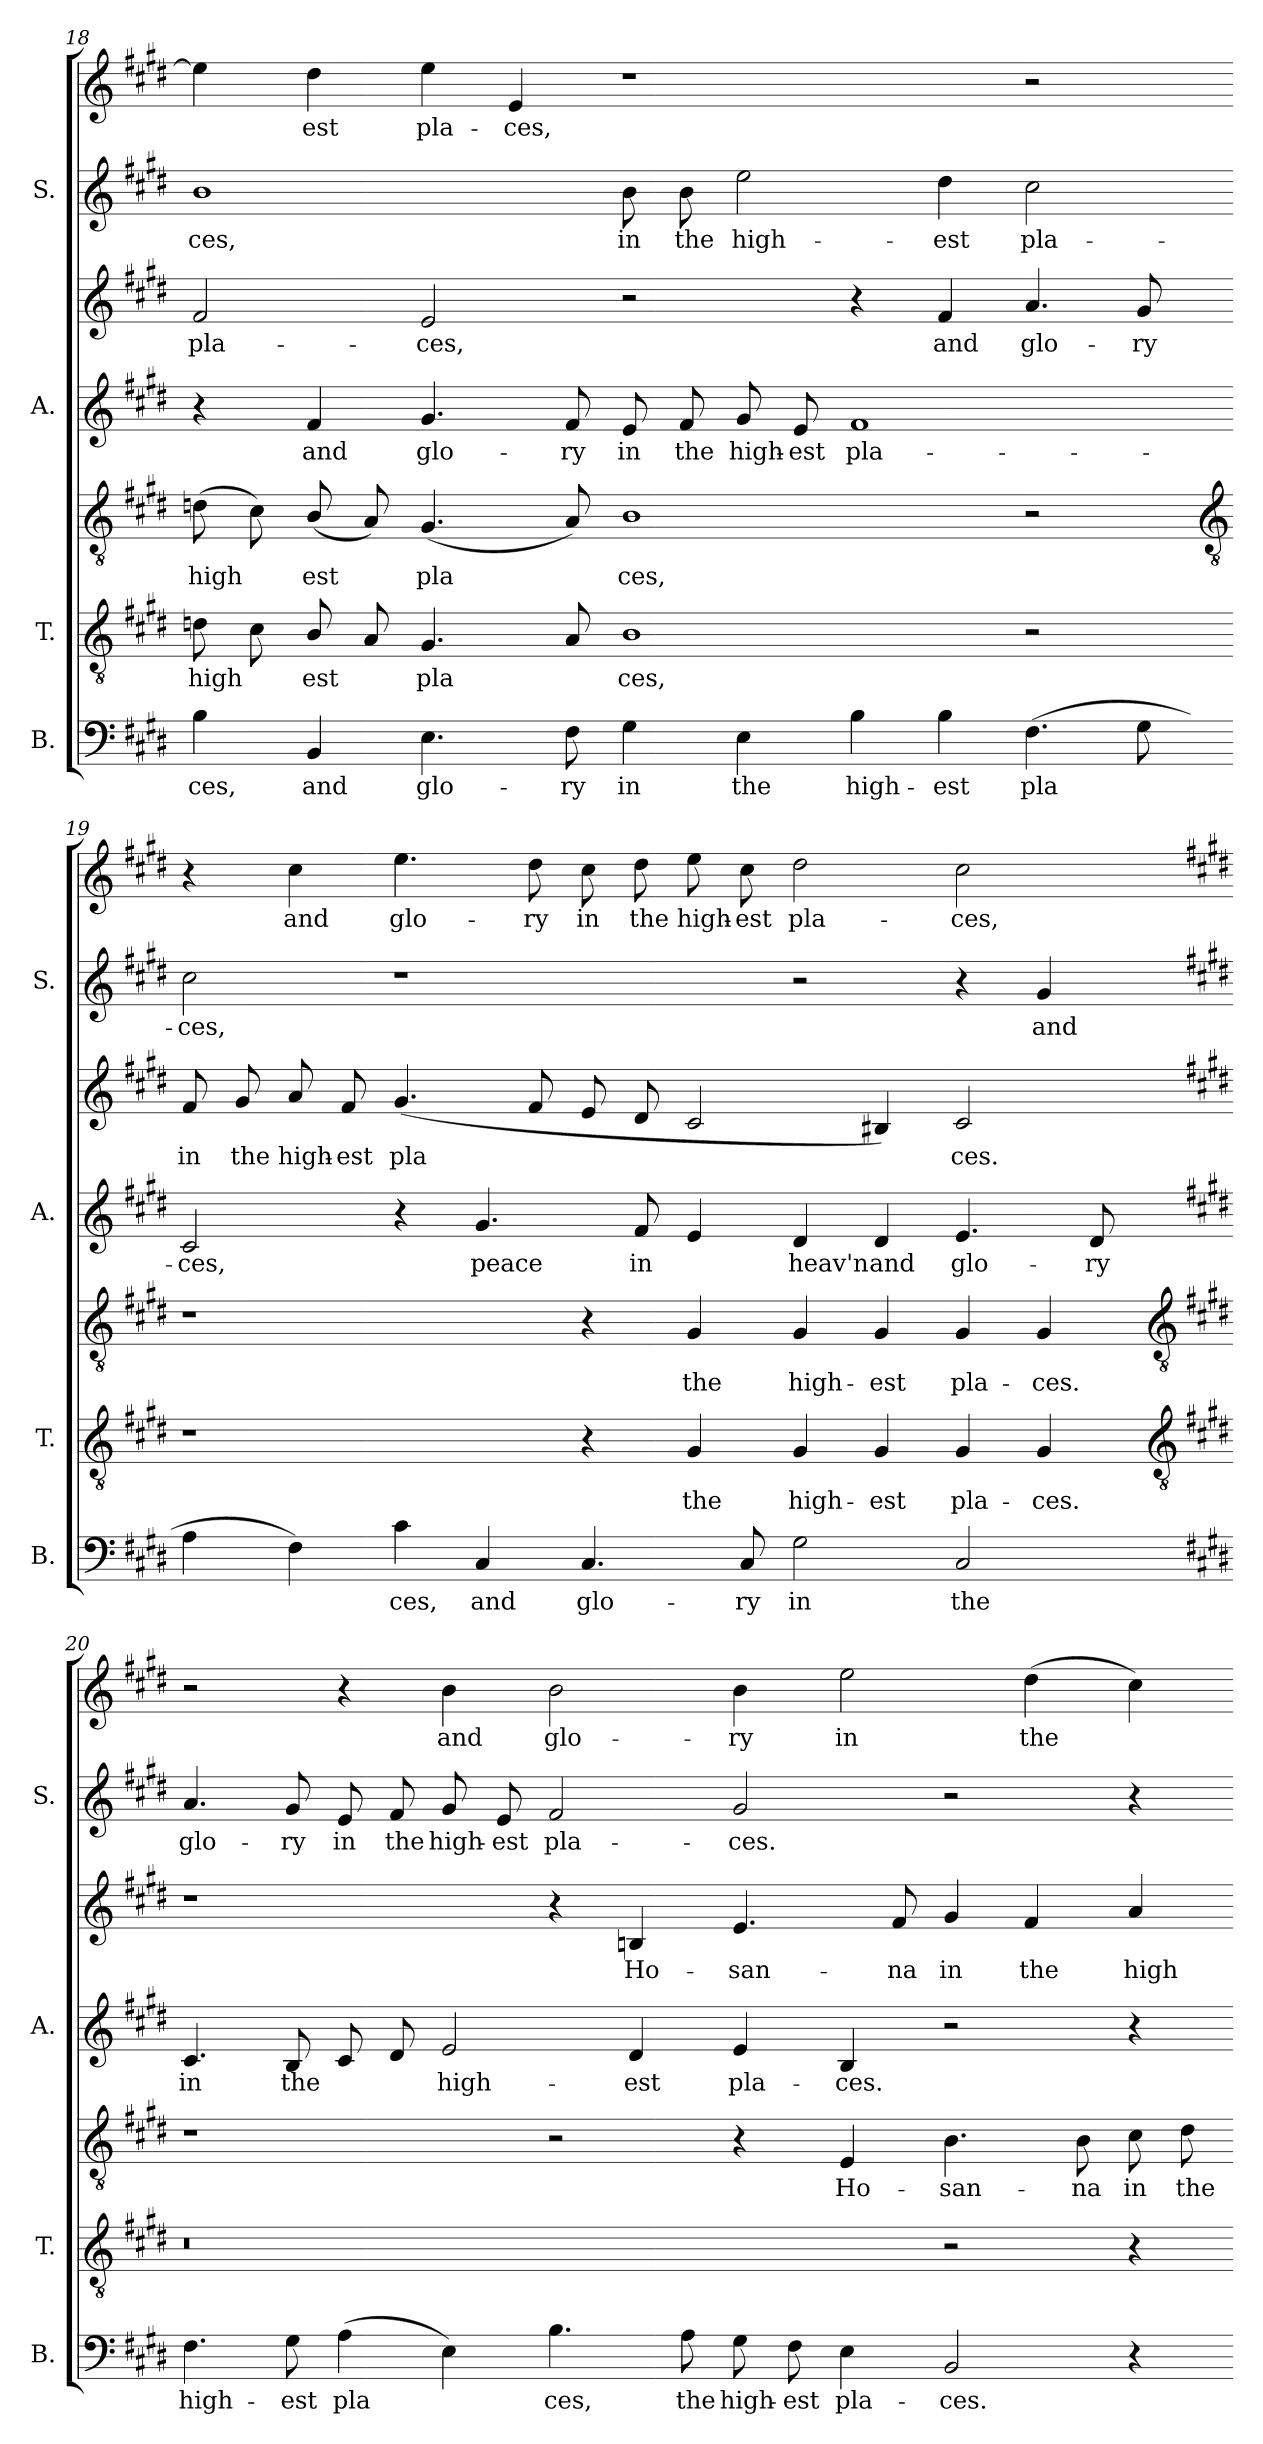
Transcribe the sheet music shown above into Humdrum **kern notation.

**kern	**text	**kern	**text	**kern	**text	**kern	**text	**kern	**text	**kern	**text	**kern	**text
*part4	*part4	*part3	*part3	*part3	*part3	*part2	*part2	*part2	*part2	*part1	*part1	*part1	*part1
*staff7	*staff7	*staff6	*staff6	*staff5	*staff5	*staff4	*staff4	*staff3	*staff3	*staff2	*staff2	*staff1	*staff1
*I"B.	*	*I"T.	*	*	*	*I"A.	*	*	*	*I"S.	*	*	*
*I'B.	*	*I'T.	*	*	*	*I'A.	*	*	*	*I'S.	*	*	*
!!LO:LB:g=z
*clefF4	*	*clefGv2	*	*clefGv2	*	*clefG2	*	*clefG2	*	*clefG2	*	*clefG2	*
*k[f#c#g#d#]	*	*k[f#c#g#d#]	*	*k[f#c#g#d#]	*	*k[f#c#g#d#]	*	*k[f#c#g#d#]	*	*k[f#c#g#d#]	*	*k[f#c#g#d#]	*
*E:	*	*E:	*	*E:	*	*E:	*	*E:	*	*E:	*	*E:	*
=18	=18	=18	=18	=18	=18	=18	=18	=18	=18	=18	=18	=18	=18
!	!LO:LY:b	!	!LO:LY:b	!	!LO:LY:b	!	!	!	!LO:LY:b	!	!LO:LY:b	!	!
4B	ces,	8dn	high	(>8dn	high	4r	.	2f#	pla-	1b	ces,	4ee]	.
.	.	8c#	.	8c#)	.	.	.	.	.	.	.	.	.
!	!LO:LY:b	!	!LO:LY:b	!	!LO:LY:b	!	!LO:LY:b	!	!	!	!	!	!LO:LY:b
4BB	and	8B/	est	(<8B/	est	4f#	and	.	.	.	.	4dd#	-est
.	.	8A	.	8A)	.	.	.	.	.	.	.	.	.
!	!LO:LY:b	!	!LO:LY:b	!	!LO:LY:b	!	!LO:LY:b	!	!LO:LY:b	!	!	!	!LO:LY:b
4.E	glo-	4.G#	pla	(<4.G#	pla	4.g#	glo-	2e	-ces,	.	.	4ee	pla-
!	!	!	!	!	!	!	!	!	!	!	!	!	!LO:LY:b
.	.	.	.	.	.	.	.	.	.	.	.	4e	-ces,
!	!LO:LY:b	!	!	!	!	!	!LO:LY:b	!	!	!	!	!	!
8F#	-ry	8A	.	8A)	.	8f#	-ry	.	.	.	.	.	.
!	!LO:LY:b	!	!LO:LY:b	!	!LO:LY:b	!	!LO:LY:b	!	!	!	!LO:LY:b	!	!
4G#	in	1B	ces,	1B	ces,	8e	in	2r	.	8b	in	1r	.
!	!	!	!	!	!	!	!LO:LY:b	!	!	!	!LO:LY:b	!	!
.	.	.	.	.	.	8f#	the	.	.	8b	the	.	.
!	!LO:LY:b	!	!	!	!	!	!LO:LY:b	!	!	!	!LO:LY:b	!	!
4E	the	.	.	.	.	8g#	high-	.	.	2ee	high-	.	.
!	!	!	!	!	!	!	!LO:LY:b	!	!	!	!	!	!
.	.	.	.	.	.	8e	-est	.	.	.	.	.	.
!	!LO:LY:b	!	!	!	!	!	!LO:LY:b	!	!	!	!	!	!
4B	high-	.	.	.	.	1f#	pla-	4r	.	.	.	.	.
!	!LO:LY:b	!	!	!	!	!	!	!	!LO:LY:b	!	!LO:LY:b	!	!
4B	-est	.	.	.	.	.	.	4f#	and	4dd#	-est	.	.
!	!LO:LY:b	!	!	!	!	!	!	!	!LO:LY:b	!	!LO:LY:b	!	!
(>4.F#	pla	2r	.	2r	.	.	.	4.a	glo-	2cc#	pla-	2r	.
!	!	!	!	!	!	!	!	!	!LO:LY:b	!	!	!	!
8G#	.	.	.	.	.	.	.	8g#	-ry	.	.	.	.
!!LO:LB:g=z
=19-	=19-	=19-	=19-	=19-	=19-	=19-	=19-	=19-	=19-	=19-	=19-	=19-	=19-
*	*	*	*	*clefGv2	*	*	*	*	*	*	*	*	*
!	!	!	!	!	!	!	!LO:LY:b	!	!LO:LY:b	!	!LO:LY:b	!	!
4A	.	1r	.	1r	.	2c#	ces,	8f#	-in	2cc#	ces,	4r	.
!	!	!	!	!	!	!	!	!	!LO:LY:b	!	!	!	!
.	.	.	.	.	.	.	.	8g#	the	.	.	.	.
!	!	!	!	!	!	!	!	!	!LO:LY:b	!	!	!	!LO:LY:b
4F#)	.	.	.	.	.	.	.	8a	high-	.	.	4cc#	-and
!	!	!	!	!	!	!	!	!	!LO:LY:b	!	!	!	!
.	.	.	.	.	.	.	.	8f#	-est	.	.	.	.
!	!LO:LY:b	!	!	!	!	!	!	!	!LO:LY:b	!	!	!	!LO:LY:b
4c#	ces,	.	.	.	.	4r	.	(<4.g#	pla	1r	.	4.ee	glo-
!	!LO:LY:b	!	!	!	!	!	!LO:LY:b	!	!	!	!	!	!
4C#	and	.	.	.	.	4.g#	peace	.	.	.	.	.	.
!	!	!	!	!	!	!	!	!	!	!	!	!	!LO:LY:b
.	.	.	.	.	.	.	.	8f#	.	.	.	8dd#	-ry
!	!LO:LY:b	!	!	!	!	!	!	!	!	!	!	!	!LO:LY:b
4.C#	glo-	4r	.	4r	.	.	.	8e	.	.	.	8cc#	in
!	!	!	!	!	!	!	!LO:LY:b	!	!	!	!	!	!LO:LY:b
.	.	.	.	.	.	8f#	in	8d#	.	.	.	8dd#	the
!	!	!	!LO:LY:b	!	!LO:LY:b	!	!	!	!	!	!	!	!LO:LY:b
.	.	4G#	the	4G#	the	4e	.	2c#	.	.	.	8ee	high-
!	!LO:LY:b	!	!	!	!	!	!	!	!	!	!	!	!LO:LY:b
8C#	-ry	.	.	.	.	.	.	.	.	.	.	8cc#	-est
!	!LO:LY:b	!	!LO:LY:b	!	!LO:LY:b	!	!LO:LY:b	!	!	!	!	!	!LO:LY:b
2G#	in	4G#	high-	4G#	high-	4d#	heav'n	.	.	2r	.	2dd#	pla-
!	!	!	!LO:LY:b	!	!LO:LY:b	!	!LO:LY:b	!	!	!	!	!	!
.	.	4G#	-est	4G#	-est	4d#	and	4B#X)	.	.	.	.	.
!	!LO:LY:b	!	!LO:LY:b	!	!LO:LY:b	!	!LO:LY:b	!	!LO:LY:b	!	!	!	!LO:LY:b
2C#	the	4G#	pla-	4G#	pla-	4.e	glo-	2c#	ces.	4r	.	2cc#	-ces,
!	!	!	!LO:LY:b	!	!LO:LY:b	!	!	!	!	!	!LO:LY:b	!	!
.	.	4G#	-ces.	4G#	-ces.	.	.	.	.	4g#	and	.	.
!	!	!	!	!	!	!	!LO:LY:b	!	!	!	!	!	!
.	.	.	.	.	.	8d#	-ry	.	.	.	.	.	.
!!LO:LB:g=z
=20-	=20-	=20-	=20-	=20-	=20-	=20-	=20-	=20-	=20-	=20-	=20-	=20-	=20-
*	*	*clefGv2	*	*clefGv2	*	*	*	*	*	*	*	*	*
*	*	*k[f#c#g#d#]	*	*k[f#c#g#d#]	*	*	*	*	*	*	*	*	*
*	*	*E:	*	*E:	*	*	*	*	*	*	*	*	*
!	!LO:LY:b	!	!	!	!	!	!LO:LY:b	!	!	!	!LO:LY:b	!	!
4.F#	high-	0r	.	1r	.	4.c#	-in	1r	.	4.a	glo-	2r	.
!	!LO:LY:b	!	!	!	!	!	!LO:LY:b	!	!	!	!LO:LY:b	!	!
8G#	-est	.	.	.	.	8B	the	.	.	8g#	-ry	.	.
!	!LO:LY:b	!	!	!	!	!	!	!	!	!	!LO:LY:b	!	!
(>4A	pla	.	.	.	.	8c#	.	.	.	8e	in	4r	.
!	!	!	!	!	!	!	!	!	!	!	!LO:LY:b	!	!
.	.	.	.	.	.	8d#	.	.	.	8f#	the	.	.
!	!	!	!	!	!	!	!LO:LY:b	!	!	!	!LO:LY:b	!	!LO:LY:b
4E)	.	.	.	.	.	2e	high-	.	.	8g#	high-	4b	and
!	!	!	!	!	!	!	!	!	!	!	!LO:LY:b	!	!
.	.	.	.	.	.	.	.	.	.	8e	-est	.	.
!	!LO:LY:b	!	!	!	!	!	!	!	!	!	!LO:LY:b	!	!LO:LY:b
4.B	ces,	.	.	2r	.	.	.	4r	.	2f#	pla-	2b	glo-
!	!	!	!	!	!	!	!LO:LY:b	!	!LO:LY:b	!	!	!	!
.	.	.	.	.	.	4d#	-est	4B	Ho-	.	.	.	.
!	!LO:LY:b	!	!	!	!	!	!	!	!	!	!	!	!
8A	the	.	.	.	.	.	.	.	.	.	.	.	.
!	!LO:LY:b	!	!	!	!	!	!LO:LY:b	!	!LO:LY:b	!	!LO:LY:b	!	!LO:LY:b
8G#	high-	.	.	4r	.	4e	pla-	4.e	-san-	2g#	-ces.	4b	-ry
!	!LO:LY:b	!	!	!	!	!	!	!	!	!	!	!	!
8F#	-est	.	.	.	.	.	.	.	.	.	.	.	.
!	!LO:LY:b	!	!	!	!LO:LY:b	!	!LO:LY:b	!	!	!	!	!	!LO:LY:b
4E	pla-	.	.	4E	Ho-	4B	-ces.	.	.	.	.	2ee	in
!	!	!	!	!	!	!	!	!	!LO:LY:b	!	!	!	!
.	.	.	.	.	.	.	.	8f#	-na	.	.	.	.
!	!LO:LY:b	!	!	!	!LO:LY:b	!	!	!	!LO:LY:b	!	!	!	!
2BB	-ces.	2r	.	4.B	-san-	2r	.	4g#	in	2r	.	.	.
!	!	!	!	!	!	!	!	!	!LO:LY:b	!	!	!	!LO:LY:b
.	.	.	.	.	.	.	.	4f#	the	.	.	(>4dd#	the
!	!	!	!	!	!LO:LY:b	!	!	!	!	!	!	!	!
.	.	.	.	8B	-na	.	.	.	.	.	.	.	.
!	!	!	!	!	!LO:LY:b	!	!	!	!LO:LY:b	!	!	!	!
4r	.	4r	.	8c#	in	4r	.	4a	high-	4r	.	4cc#)	.
!	!	!	!	!	!LO:LY:b	!	!	!	!	!	!	!	!
.	.	.	.	8d#	the	.	.	.	.	.	.	.	.
=-	=-	=-	=-	=-	=-	=-	=-	=-	=-	=-	=-	=-	=-
*-	*-	*-	*-	*-	*-	*-	*-	*-	*-	*-	*-	*-	*-
